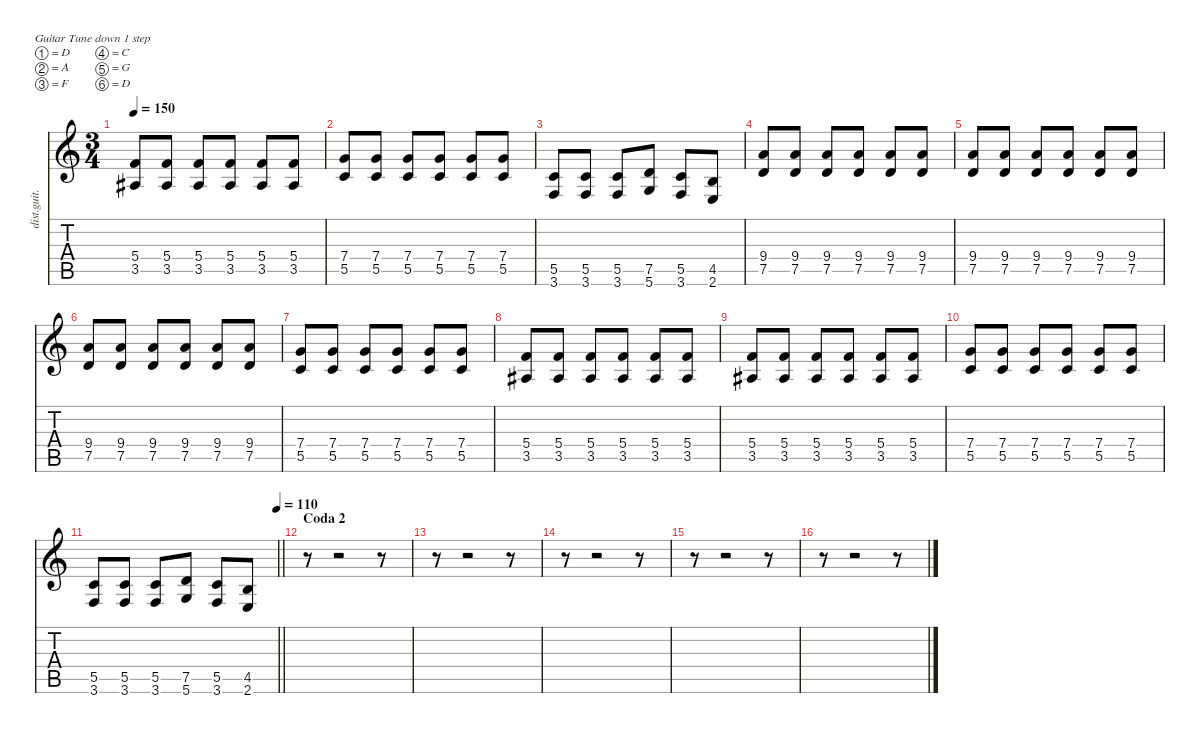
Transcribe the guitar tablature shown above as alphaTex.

\defaultSystemsLayout 4
\hideDynamics
\bracketExtendMode nobrackets
\otherSystemsTrackNameOrientation horizontal
\track ("Rhytm guitar" "dist.guit.") {instrument distortionguitar}
\staff {score tabs}
\tuning (D4 A3 F3 C3 G2 D2)
\ts (3 4)
\tempo 150
\clef g2
\ks c
(5.4 3.5{acc #}).8{dy f beam Up} (5.4 3.5{acc #}).8{beam Up} (5.4 3.5{acc #}).8{beam Up} (5.4 3.5{acc #}).8{beam Up} (5.4 3.5{acc #}).8{beam Up} (5.4 3.5{acc #}).8{beam Up} |
(7.4 5.5).8{beam Up} (7.4 5.5).8{beam Up} (7.4 5.5).8{beam Up} (7.4 5.5).8{beam Up} (7.4 5.5).8{beam Up} (7.4 5.5).8{beam Up} |
(5.5 3.6).8{beam Up} (5.5 3.6).8{beam Up} (5.5 3.6).8{beam Up} (7.5 5.6).8{beam Up} (5.5 3.6).8{beam Up} (4.5 2.6).8{beam Up} |
(9.4 7.5).8{beam Up} (9.4 7.5).8{beam Up} (9.4 7.5).8{beam Up} (9.4 7.5).8{beam Up} (9.4 7.5).8{beam Up} (9.4 7.5).8{beam Up} |
(9.4 7.5).8{beam Up} (9.4 7.5).8{beam Up} (9.4 7.5).8{beam Up} (9.4 7.5).8{beam Up} (9.4 7.5).8{beam Up} (9.4 7.5).8{beam Up} |
(9.4 7.5).8{beam Up} (9.4 7.5).8{beam Up} (9.4 7.5).8{beam Up} (9.4 7.5).8{beam Up} (9.4 7.5).8{beam Up} (9.4 7.5).8{beam Up} |
(7.4 5.5).8{beam Up} (7.4 5.5).8{beam Up} (7.4 5.5).8{beam Up} (7.4 5.5).8{beam Up} (7.4 5.5).8{beam Up} (7.4 5.5).8{beam Up} |
(5.4 3.5{acc #}).8{beam Up} (5.4 3.5{acc #}).8{beam Up} (5.4 3.5{acc #}).8{beam Up} (5.4 3.5{acc #}).8{beam Up} (5.4 3.5{acc #}).8{beam Up} (5.4 3.5{acc #}).8{beam Up} |
(5.4 3.5{acc #}).8{beam Up} (5.4 3.5{acc #}).8{beam Up} (5.4 3.5{acc #}).8{beam Up} (5.4 3.5{acc #}).8{beam Up} (5.4 3.5{acc #}).8{beam Up} (5.4 3.5{acc #}).8{beam Up} |
(7.4 5.5).8{beam Up} (7.4 5.5).8{beam Up} (7.4 5.5).8{beam Up} (7.4 5.5).8{beam Up} (7.4 5.5).8{beam Up} (7.4 5.5).8{beam Up} |
\tempo (110 1)
\barLineRight lightlight
(5.5 3.6).8{beam Up} (5.5 3.6).8{beam Up} (5.5 3.6).8{beam Up} (7.5 5.6).8{beam Up} (5.5 3.6).8{beam Up} (4.5 2.6).8{beam Up} |
\section ("" "Coda 2")
r.8{beam Down} r.2{beam Down} r.8{beam Down} |
r.8{beam Down} r.2{beam Down} r.8{beam Down} |
r.8{beam Down} r.2{beam Down} r.8{beam Down} |
r.8{beam Down} r.2{beam Down} r.8{beam Down} |
r.8{beam Down} r.2{beam Down} r.8{beam Down}
